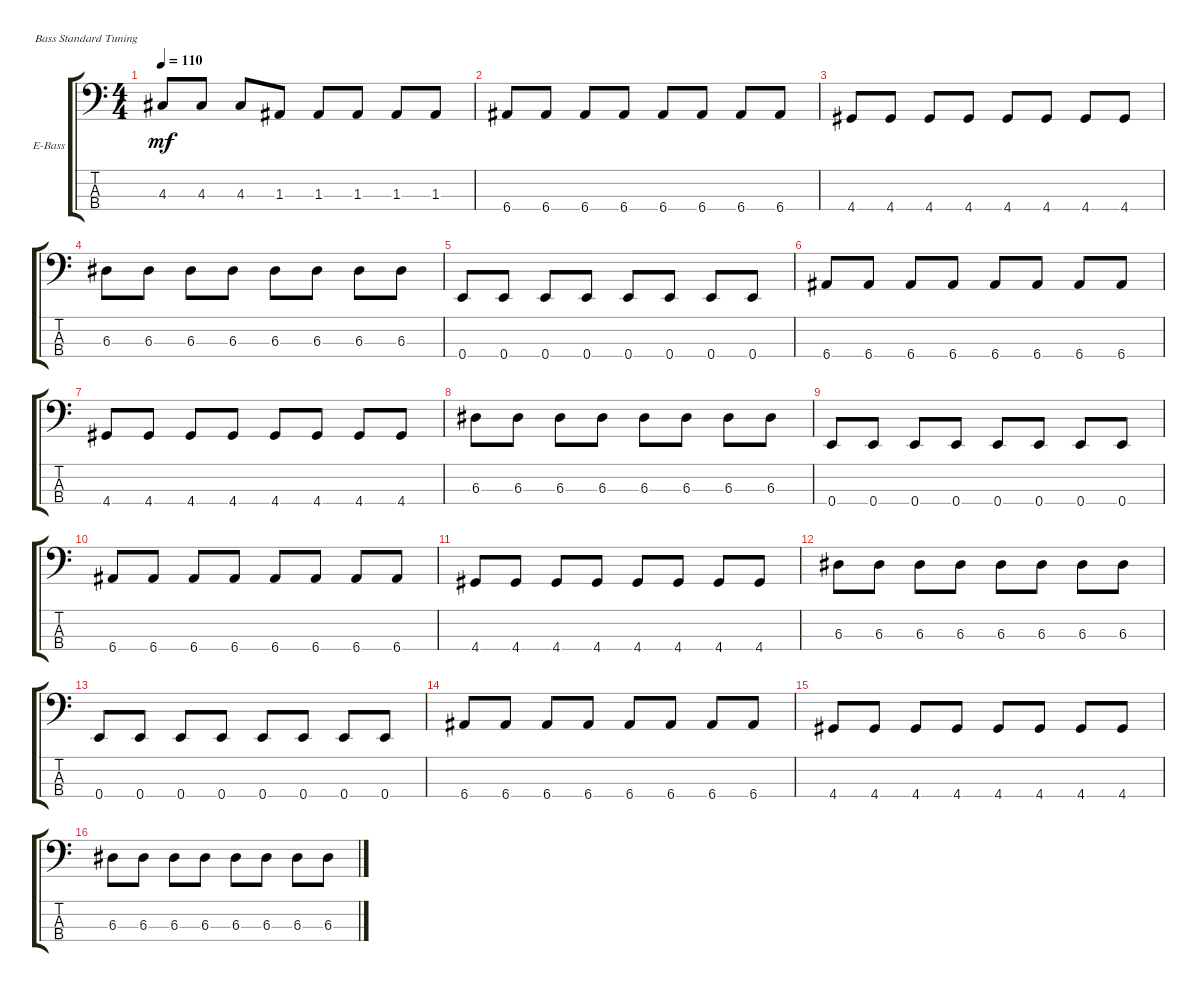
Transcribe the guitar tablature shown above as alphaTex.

\defaultSystemsLayout 4
\bracketExtendMode groupsimilarinstruments
\firstSystemTrackNameOrientation horizontal
\otherSystemsTrackNameOrientation horizontal
\track ("Electric Bass" "E-Bass") {instrument electricbassfinger}
\staff {score tabs}
\tuning (G2 D2 A1 E1)
\ts (4 4)
\tempo 110
\clef f4
\ks c
4.3.8{dy mf} 4.3.8 4.3.8 1.3.8 1.3.8 1.3.8 1.3.8 1.3.8 |
6.4.8 6.4.8 6.4.8 6.4.8 6.4.8 6.4.8 6.4.8 6.4.8 |
4.4.8 4.4.8 4.4.8 4.4.8 4.4.8 4.4.8 4.4.8 4.4.8 |
6.3.8 6.3.8 6.3.8 6.3.8 6.3.8 6.3.8 6.3.8 6.3.8 |
0.4.8 0.4.8 0.4.8 0.4.8 0.4.8 0.4.8 0.4.8 0.4.8 |
6.4.8 6.4.8 6.4.8 6.4.8 6.4.8 6.4.8 6.4.8 6.4.8 |
4.4.8 4.4.8 4.4.8 4.4.8 4.4.8 4.4.8 4.4.8 4.4.8 |
6.3.8 6.3.8 6.3.8 6.3.8 6.3.8 6.3.8 6.3.8 6.3.8 |
0.4.8 0.4.8 0.4.8 0.4.8 0.4.8 0.4.8 0.4.8 0.4.8 |
6.4.8 6.4.8 6.4.8 6.4.8 6.4.8 6.4.8 6.4.8 6.4.8 |
4.4.8 4.4.8 4.4.8 4.4.8 4.4.8 4.4.8 4.4.8 4.4.8 |
6.3.8 6.3.8 6.3.8 6.3.8 6.3.8 6.3.8 6.3.8 6.3.8 |
0.4.8 0.4.8 0.4.8 0.4.8 0.4.8 0.4.8 0.4.8 0.4.8 |
6.4.8 6.4.8 6.4.8 6.4.8 6.4.8 6.4.8 6.4.8 6.4.8 |
4.4.8 4.4.8 4.4.8 4.4.8 4.4.8 4.4.8 4.4.8 4.4.8 |
6.3.8 6.3.8 6.3.8 6.3.8 6.3.8 6.3.8 6.3.8 6.3.8
